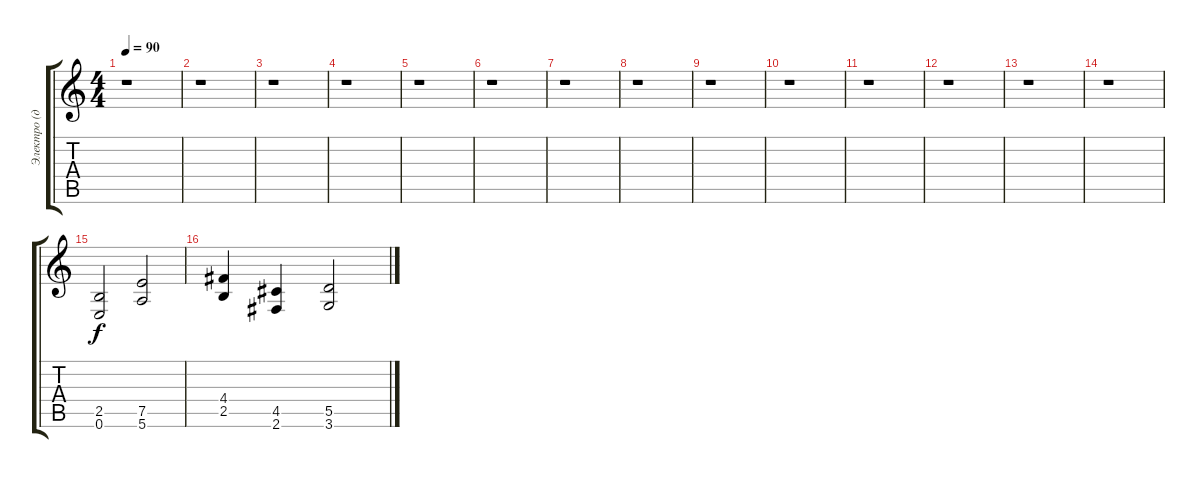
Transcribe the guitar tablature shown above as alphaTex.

\track ("Электро (дисторшн)" "Электро (д") {instrument distortionguitar}
\staff {score tabs}
\tuning (E4 B3 G3 D3 A2 E2) {hide}
\ts (4 4)
\tempo 90
\clef g2
\ks c
r.1{dy f} |
r.1 |
r.1 |
r.1 |
r.1 |
r.1 |
r.1 |
r.1 |
r.1 |
r.1 |
r.1 |
r.1 |
r.1 |
r.1 |
(2.5 0.6).2 (7.5 5.6).2 |
(4.4 2.5).4 (4.5 2.6).4 (5.5 3.6).2
